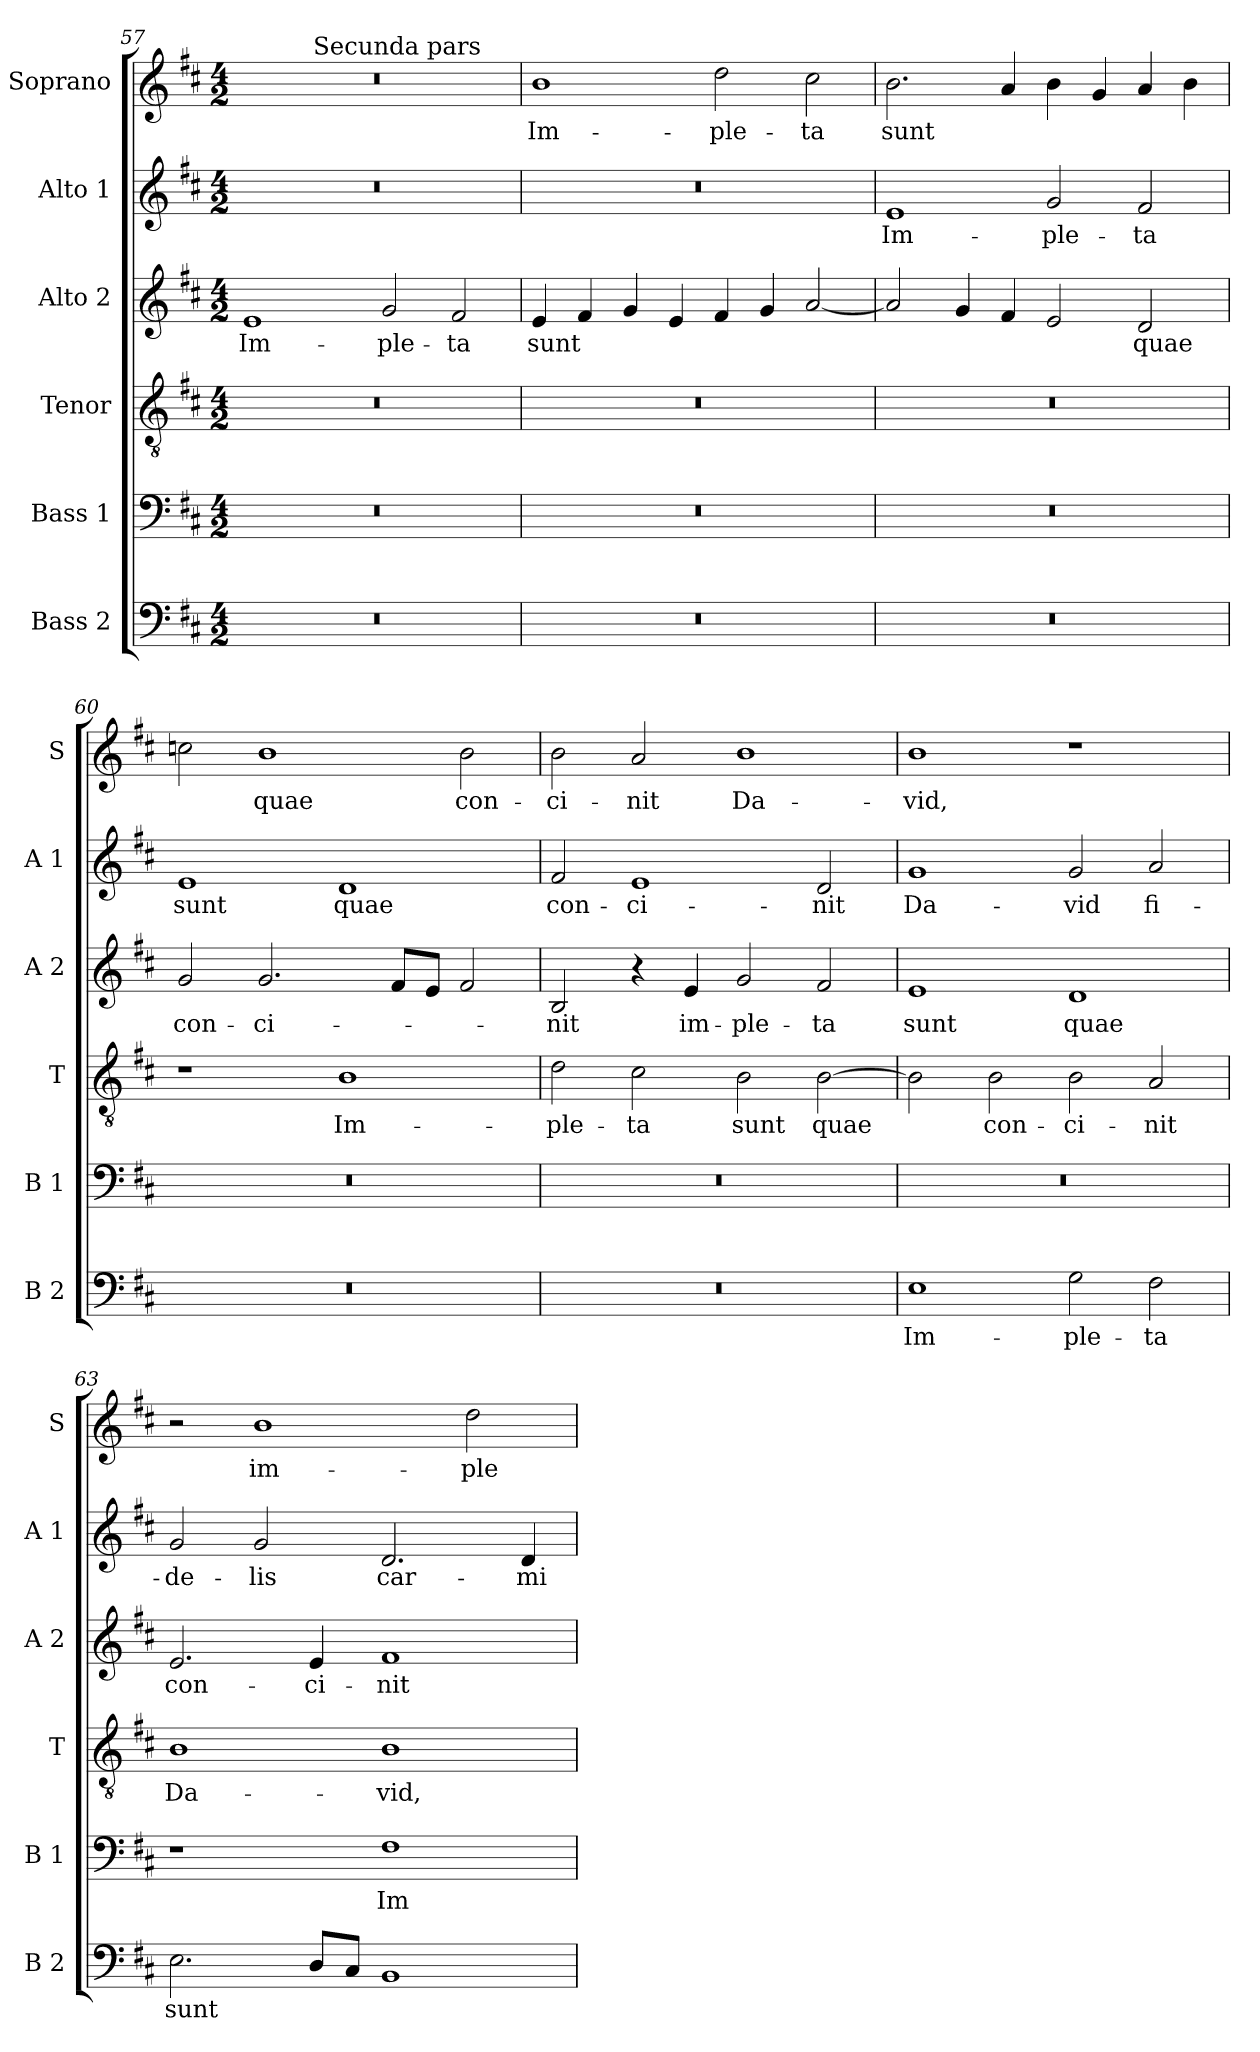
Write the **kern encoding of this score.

**kern	**text	**kern	**text	**kern	**text	**kern	**text	**kern	**text	**kern	**text
*part6	*part6	*part5	*part5	*part4	*part4	*part3	*part3	*part2	*part2	*part1	*part1
*staff6	*staff6	*staff5	*staff5	*staff4	*staff4	*staff3	*staff3	*staff2	*staff2	*staff1	*staff1
*I"Bass 2	*	*I"Bass 1	*	*I"Tenor	*	*I"Alto 2	*	*I"Alto 1	*	*I"Soprano	*
*I'B 2	*	*I'B 1	*	*I'T	*	*I'A 2	*	*I'A 1	*	*I'S	*
!!LO:LB:g=z
*clefF4	*	*clefF4	*	*clefGv2	*	*clefG2	*	*clefG2	*	*clefG2	*
*k[f#c#]	*	*k[f#c#]	*	*k[f#c#]	*	*k[f#c#]	*	*k[f#c#]	*	*k[f#c#]	*
*D:	*	*D:	*	*D:	*	*D:	*	*D:	*	*D:	*
*M4/2	*	*M4/2	*	*M4/2	*	*M4/2	*	*M4/2	*	*M4/2	*
=57	=57	=57	=57	=57	=57	=57	=57	=57	=57	=57	=57
!	!	!	!	!	!	!	!LO:LY:b	!	!	!	!
*	*	*	*	*	*	*	*	*	*	*^	*
0r	.	0r	.	0r	.	1e	Im-	0r	.	0r	2ryy	.
!	!	!	!	!	!	!	!	!	!	!	!LO:TX:a:t=Secunda pars	!
.	.	.	.	.	.	.	.	.	.	.	1.ryy	.
!	!	!	!	!	!	!	!LO:LY:b	!	!	!	!	!
.	.	.	.	.	.	2g/	-ple-	.	.	.	.	.
!	!	!	!	!	!	!	!LO:LY:b	!	!	!	!	!
.	.	.	.	.	.	2f#/	-ta	.	.	.	.	.
=58	=58	=58	=58	=58	=58	=58	=58	=58	=58	=58	=58	=58
!	!	!	!	!	!	!	!LO:LY:b	!	!	!	!	!LO:LY:b
*	*	*	*	*	*	*	*	*	*	*v	*v	*
0r	.	0r	.	0r	.	4e/	sunt	0r	.	1b	Im-
.	.	.	.	.	.	4f#/	.	.	.	.	.
.	.	.	.	.	.	4g/	.	.	.	.	.
.	.	.	.	.	.	4e/	.	.	.	.	.
!	!	!	!	!	!	!	!	!	!	!	!LO:LY:b
.	.	.	.	.	.	4f#/	.	.	.	2dd\	-ple-
.	.	.	.	.	.	4g/	.	.	.	.	.
!	!	!	!	!	!	!	!	!	!	!	!LO:LY:b
.	.	.	.	.	.	[2a/	.	.	.	2cc#\	-ta
=59	=59	=59	=59	=59	=59	=59	=59	=59	=59	=59	=59
!	!	!	!	!	!	!	!	!	!LO:LY:b	!	!LO:LY:b
0r	.	0r	.	0r	.	2a/]	.	1e	Im-	2.b\	sunt
.	.	.	.	.	.	4g/	.	.	.	.	.
.	.	.	.	.	.	4f#/	.	.	.	4a/	.
!	!	!	!	!	!	!	!	!	!LO:LY:b	!	!
.	.	.	.	.	.	2e/	.	2g/	-ple-	4b\	.
.	.	.	.	.	.	.	.	.	.	4g/	.
!	!	!	!	!	!	!	!LO:LY:b	!	!LO:LY:b	!	!
.	.	.	.	.	.	2d/	quae	2f#/	-ta	4a/	.
.	.	.	.	.	.	.	.	.	.	4b\	.
=60	=60	=60	=60	=60	=60	=60	=60	=60	=60	=60	=60
!	!	!	!	!	!	!	!LO:LY:b	!	!LO:LY:b	!	!
0r	.	0r	.	1r	.	2g/	con-	1e	sunt	2ccn\	.
!	!	!	!	!	!	!	!LO:LY:b	!	!	!	!LO:LY:b
.	.	.	.	.	.	2.g/	-ci-	.	.	1b	quae
!	!	!	!	!	!LO:LY:b	!	!	!	!LO:LY:b	!	!
.	.	.	.	1B	Im-	.	.	1d	quae	.	.
.	.	.	.	.	.	8f#/L	.	.	.	.	.
.	.	.	.	.	.	8e/J	.	.	.	.	.
!	!	!	!	!	!	!	!	!	!	!	!LO:LY:b
.	.	.	.	.	.	2f#/	.	.	.	2b\	con-
=61	=61	=61	=61	=61	=61	=61	=61	=61	=61	=61	=61
!	!	!	!	!	!LO:LY:b	!	!LO:LY:b	!	!LO:LY:b	!	!LO:LY:b
0r	.	0r	.	2d\	-ple-	2B/	-nit	2f#/	con-	2b\	-ci-
!	!	!	!	!	!LO:LY:b	!	!	!	!LO:LY:b	!	!LO:LY:b
.	.	.	.	2c#\	-ta	4r	.	1e	-ci-	2a/	-nit
!	!	!	!	!	!	!	!LO:LY:b	!	!	!	!
.	.	.	.	.	.	4e/	im-	.	.	.	.
!	!	!	!	!	!LO:LY:b	!	!LO:LY:b	!	!	!	!LO:LY:b
.	.	.	.	2B\	sunt	2g/	-ple-	.	.	1b	Da-
!	!	!	!	!	!LO:LY:b	!	!LO:LY:b	!	!LO:LY:b	!	!
.	.	.	.	[2B\	quae	2f#/	-ta	2d/	-nit	.	.
=62	=62	=62	=62	=62	=62	=62	=62	=62	=62	=62	=62
!	!LO:LY:b	!	!	!	!	!	!LO:LY:b	!	!LO:LY:b	!	!LO:LY:b
1E	Im-	0r	.	2B\]	.	1e	sunt	1g	Da-	1b	-vid,
!	!	!	!	!	!LO:LY:b	!	!	!	!	!	!
.	.	.	.	2B\	con-	.	.	.	.	.	.
!	!LO:LY:b	!	!	!	!LO:LY:b	!	!LO:LY:b	!	!LO:LY:b	!	!
2G\	-ple-	.	.	2B\	-ci-	1d	quae	2g/	-vid	1r	.
!	!LO:LY:b	!	!	!	!LO:LY:b	!	!	!	!LO:LY:b	!	!
2F#\	-ta	.	.	2A/	-nit	.	.	2a/	fi-	.	.
=63	=63	=63	=63	=63	=63	=63	=63	=63	=63	=63	=63
!	!LO:LY:b	!	!	!	!LO:LY:b	!	!LO:LY:b	!	!LO:LY:b	!	!
2.E\	sunt	1r	.	1B	Da-	2.e/	con-	2g/	-de-	2r	.
!	!	!	!	!	!	!	!	!	!LO:LY:b	!	!LO:LY:b
.	.	.	.	.	.	.	.	2g/	-lis	1b	im-
!	!	!	!	!	!	!	!LO:LY:b	!	!	!	!
8D/L	.	.	.	.	.	4e/	-ci-	.	.	.	.
8C#/J	.	.	.	.	.	.	.	.	.	.	.
!	!	!	!LO:LY:b	!	!LO:LY:b	!	!LO:LY:b	!	!LO:LY:b	!	!
1BB	.	1F#	Im-	1B	-vid,	1f#	-nit	2.d/	car-	.	.
!	!	!	!	!	!	!	!	!	!	!	!LO:LY:b
.	.	.	.	.	.	.	.	.	.	2dd\	-ple-
!	!	!	!	!	!	!	!	!	!LO:LY:b	!	!
.	.	.	.	.	.	.	.	4d/	-mi-	.	.
=	=	=	=	=	=	=	=	=	=	=	=
*-	*-	*-	*-	*-	*-	*-	*-	*-	*-	*-	*-
